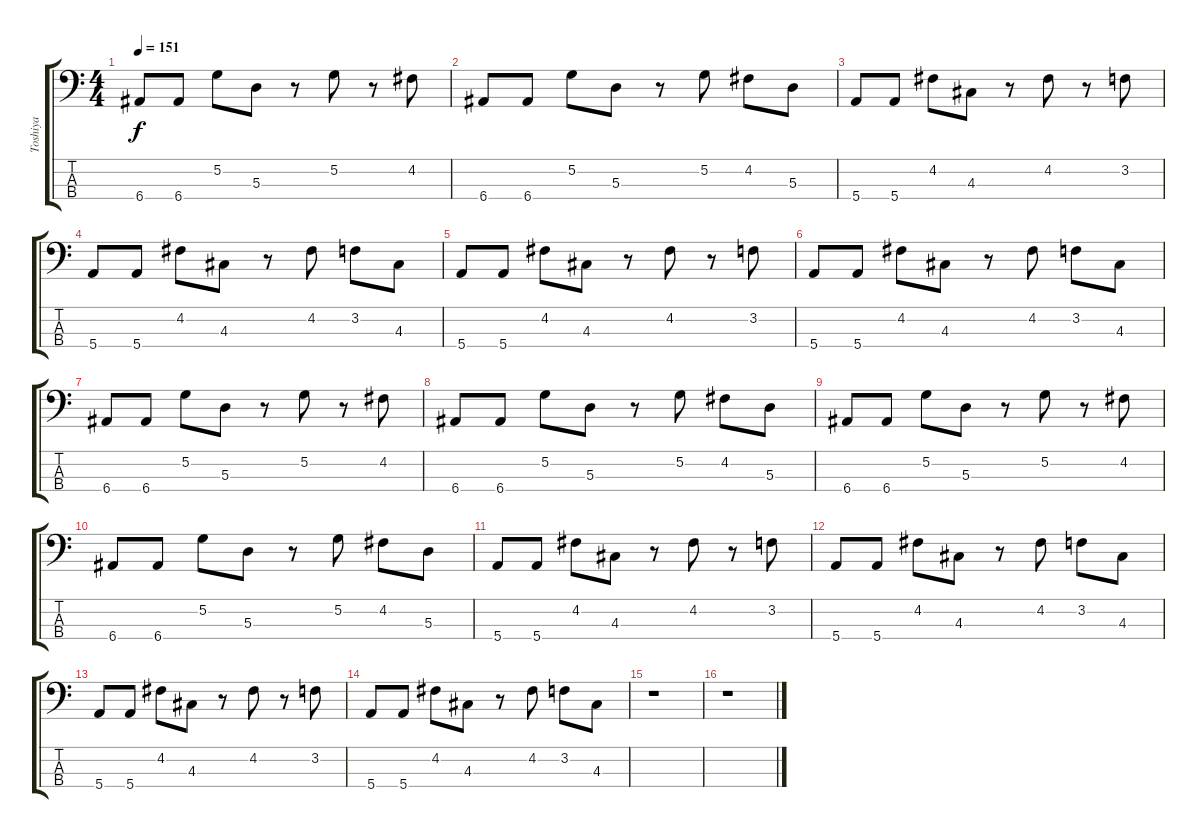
\track ("Toshiya" "Toshiya") {instrument electricbasspick}
\staff {score tabs}
\tuning (G2 D2 A1 E1) {hide}
\ts (4 4)
\tempo 151
\clef f4
\ks c
6.4.8{dy f} 6.4.8 5.2.8 5.3.8 r.8 5.2.8 r.8 4.2.8 |
6.4.8 6.4.8 5.2.8 5.3.8 r.8 5.2.8 4.2.8 5.3.8 |
5.4.8 5.4.8 4.2.8 4.3.8 r.8 4.2.8 r.8 3.2.8 |
5.4.8 5.4.8 4.2.8 4.3.8 r.8 4.2.8 3.2.8 4.3.8 |
5.4.8 5.4.8 4.2.8 4.3.8 r.8 4.2.8 r.8 3.2.8 |
5.4.8 5.4.8 4.2.8 4.3.8 r.8 4.2.8 3.2.8 4.3.8 |
6.4.8 6.4.8 5.2.8 5.3.8 r.8 5.2.8 r.8 4.2.8 |
6.4.8 6.4.8 5.2.8 5.3.8 r.8 5.2.8 4.2.8 5.3.8 |
6.4.8 6.4.8 5.2.8 5.3.8 r.8 5.2.8 r.8 4.2.8 |
6.4.8 6.4.8 5.2.8 5.3.8 r.8 5.2.8 4.2.8 5.3.8 |
5.4.8 5.4.8 4.2.8 4.3.8 r.8 4.2.8 r.8 3.2.8 |
5.4.8 5.4.8 4.2.8 4.3.8 r.8 4.2.8 3.2.8 4.3.8 |
5.4.8 5.4.8 4.2.8 4.3.8 r.8 4.2.8 r.8 3.2.8 |
5.4.8 5.4.8 4.2.8 4.3.8 r.8 4.2.8 3.2.8 4.3.8 |
r.1 |
r.1
